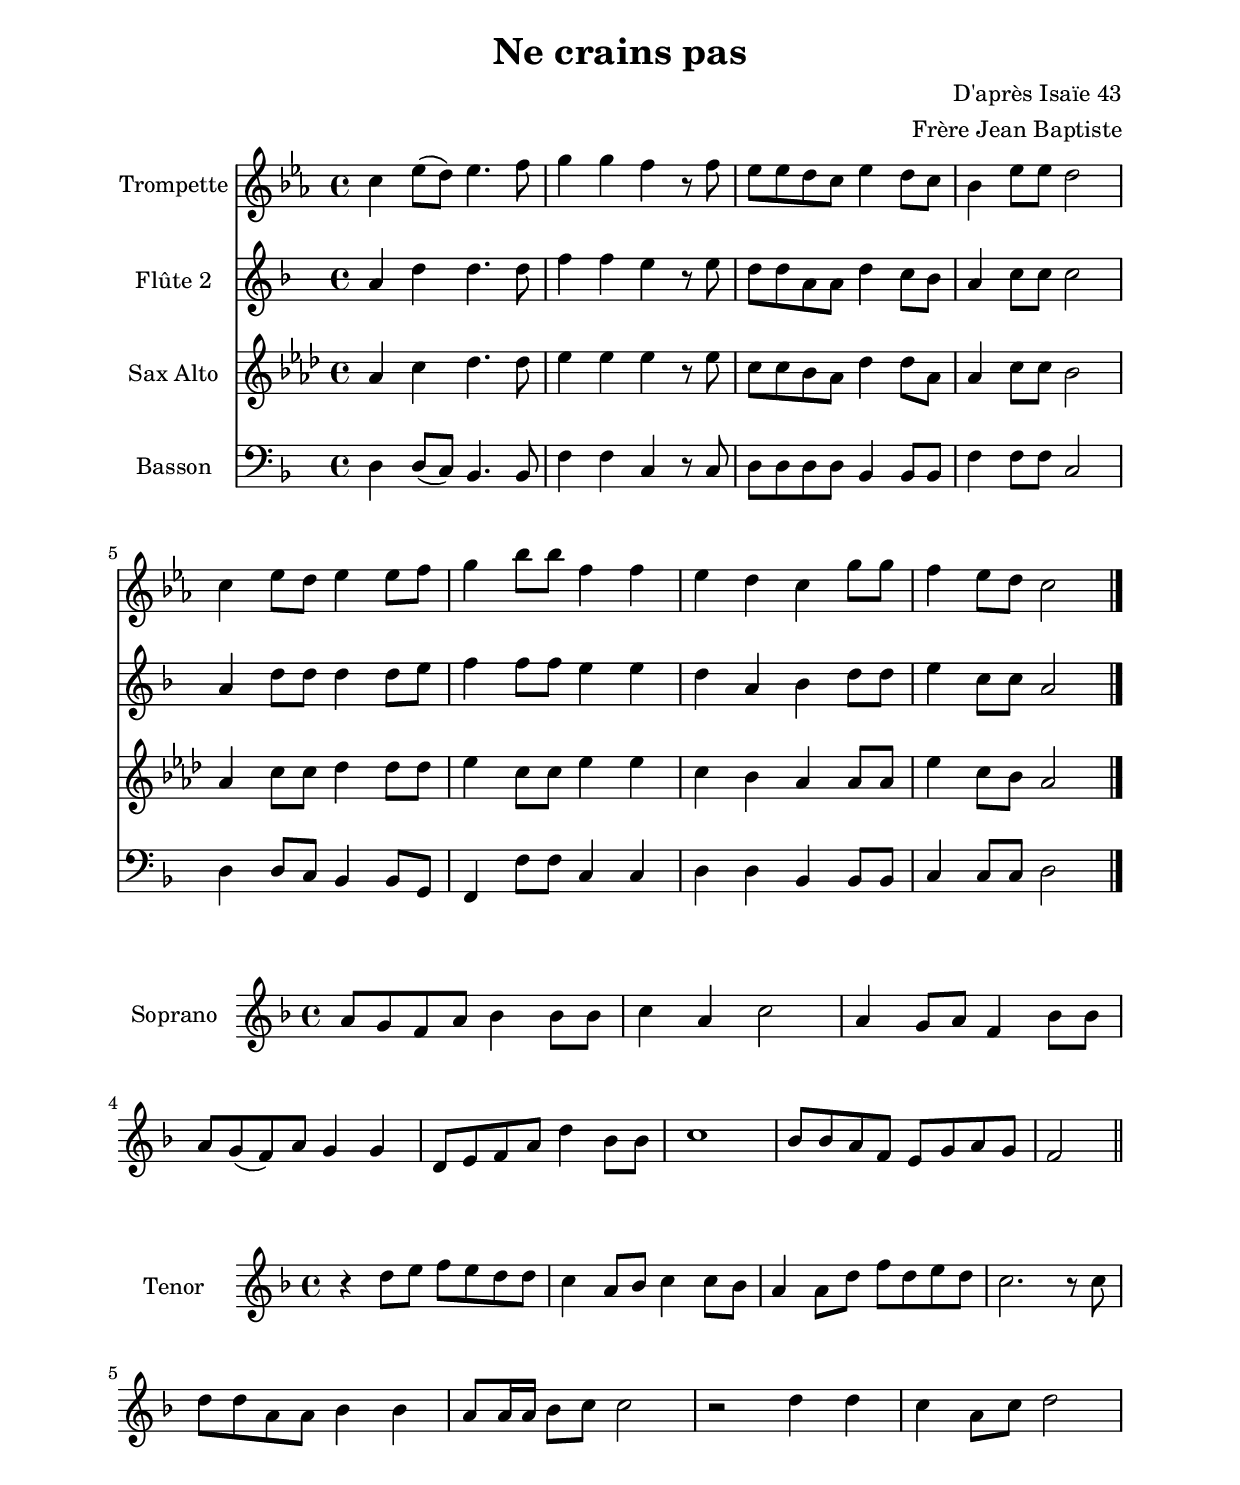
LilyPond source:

\version "2.22.1"
\language "italiano"

\header {
  title = "Ne crains pas"
  composer = "D'après Isaïe 43"
  arranger = "Frère Jean Baptiste"
}

\include "Music.ly"

\book{
  \paper {
    left-margin = 20\mm
    right-margin = 20\mm
    top-margin = 20\mm
    bottom-margin = 20\mm
  }
  
  \score {
    <<
      \new Staff \with { instrumentName = "Trompette" } { \transpose do sib \sopranoChorus }
      \new Staff \with { instrumentName = "Flûte 2" } { \transpose do do' \altoChorus }
      \new Staff \with { instrumentName = "Sax Alto" } { \transpose do mib' \tenorChorus }
      \new Staff \with { instrumentName = "Basson" } { \clef bass \bassChorus }
    >>
    \layout { 
      indent = 2\cm
      \override BreathingSign.text = \markup { \musicglyph "comma" }
    }
    \midi {
      \tempo 4=80
    }
  }
  
  \score {
    <<
      \new Staff \with { instrumentName = "Soprano" midiInstrument = "choir aahs"} { \sopranoVerse }
    >>
    \layout { 
      indent = 2\cm
      \override BreathingSign.text = \markup { \musicglyph "comma" }
    }
    \midi {
      \tempo 4=80
    }
  }
    
  \score {
    <<
      \new Staff \with { instrumentName = "Tenor" midiInstrument = "choir aahs"} { \tenorVerse }
    >>
    \layout { 
      indent = 2\cm
      \override BreathingSign.text = \markup { \musicglyph "comma" }
    }
    \midi {
      \tempo 4=80
    }
  }
}
